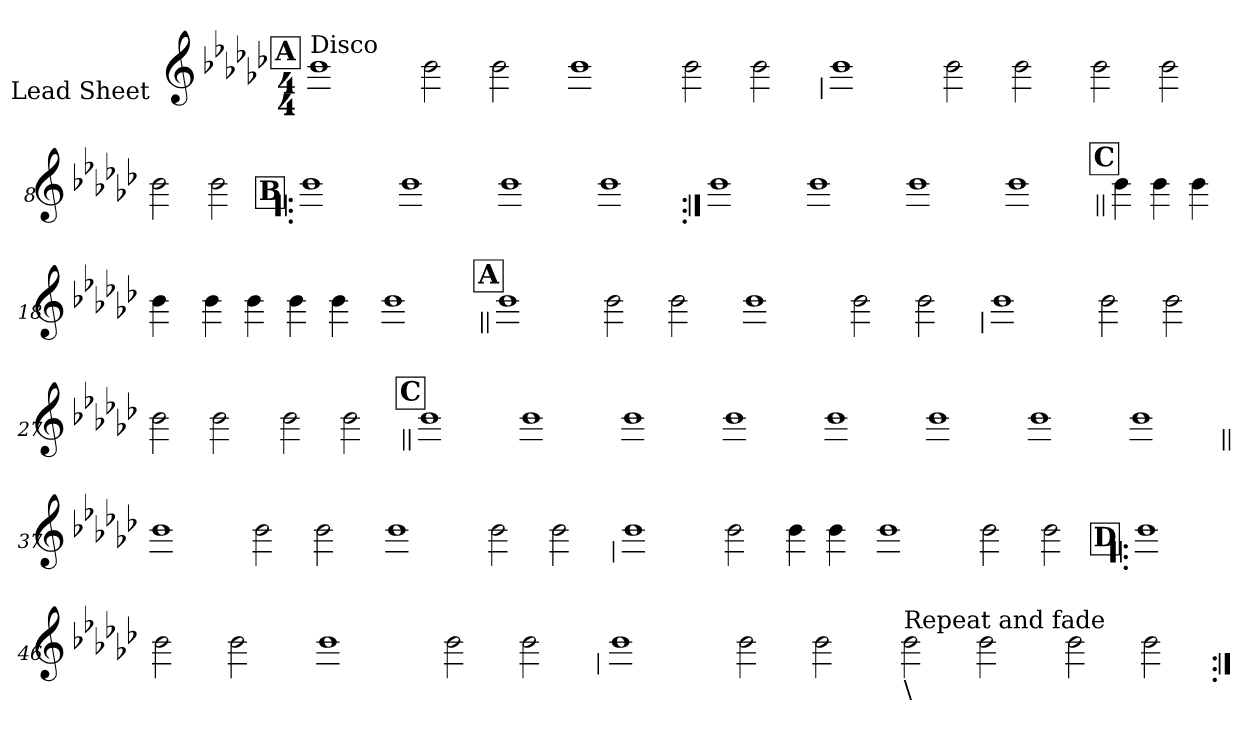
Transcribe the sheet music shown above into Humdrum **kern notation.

**kern
*part1
*staff1
*I"Lead Sheet
*stria0
*clefG2
*k[b-e-a-d-g-c-]
*e-:
*M4/4
*MM113
!!LO:REH:place=s1:a:t=A
=1||
!LO:TX:a:t=Disco
1b-
=2-
2b-
2b-
=3-
1b-
=4-
2b-
2b-
!!LO:LB:g=z
=5
1b-
=6-
2b-
2b-
=7-
2b-
2b-
=8-
2b-
2b-
!!LO:LB:g=z
!!LO:REH:place=s1:a:t=B
=9!|:
1b-
=10-
1b-
=11-
1b-
=12-
1b-
!!LO:LB:g=z
=13:|!
1b-
=14-
1b-
=15-
1b-
=16-
1b-
!!LO:LB:g=z
!!LO:REH:place=s1:a:t=C
=17||
4b-
4b-
4b-
=18-
4b-
=19-
4b-
4b-
4b-
4b-
=20-
1b-
!!LO:LB:g=z
!!LO:REH:place=s1:a:t=A
=21||
1b-
=22-
2b-
2b-
=23-
1b-
=24-
2b-
2b-
!!LO:LB:g=z
=25
1b-
=26-
2b-
2b-
=27-
2b-
2b-
=28-
2b-
2b-
!!LO:LB:g=z
!!LO:REH:place=s1:a:t=C
=29||
1b-
=30-
1b-
=31-
1b-
=32-
1b-
=33-
1b-
=34-
1b-
=35-
1b-
=36-
1b-
!!LO:LB:g=z
=37||
1b-
=38-
2b-
2b-
=39-
1b-
=40-
2b-
2b-
!!LO:LB:g=z
=41
1b-
=42-
2b-
4b-
4b-
=43-
1b-
=44-
2b-
2b-
!!LO:LB:g=z
!!LO:REH:place=s1:a:t=D
=45!|:
1b-
=46-
2b-
2b-
=47-
1b-
=48-
2b-
2b-
!!LO:LB:g=z
=49
1b-
=50-
2b-
2b-
=51-
!LO:TX:b:t=\
!LO:TX:a:t=Repeat and fade
2b-
2b-
=52-
2b-
2b-
=:|!
*-
